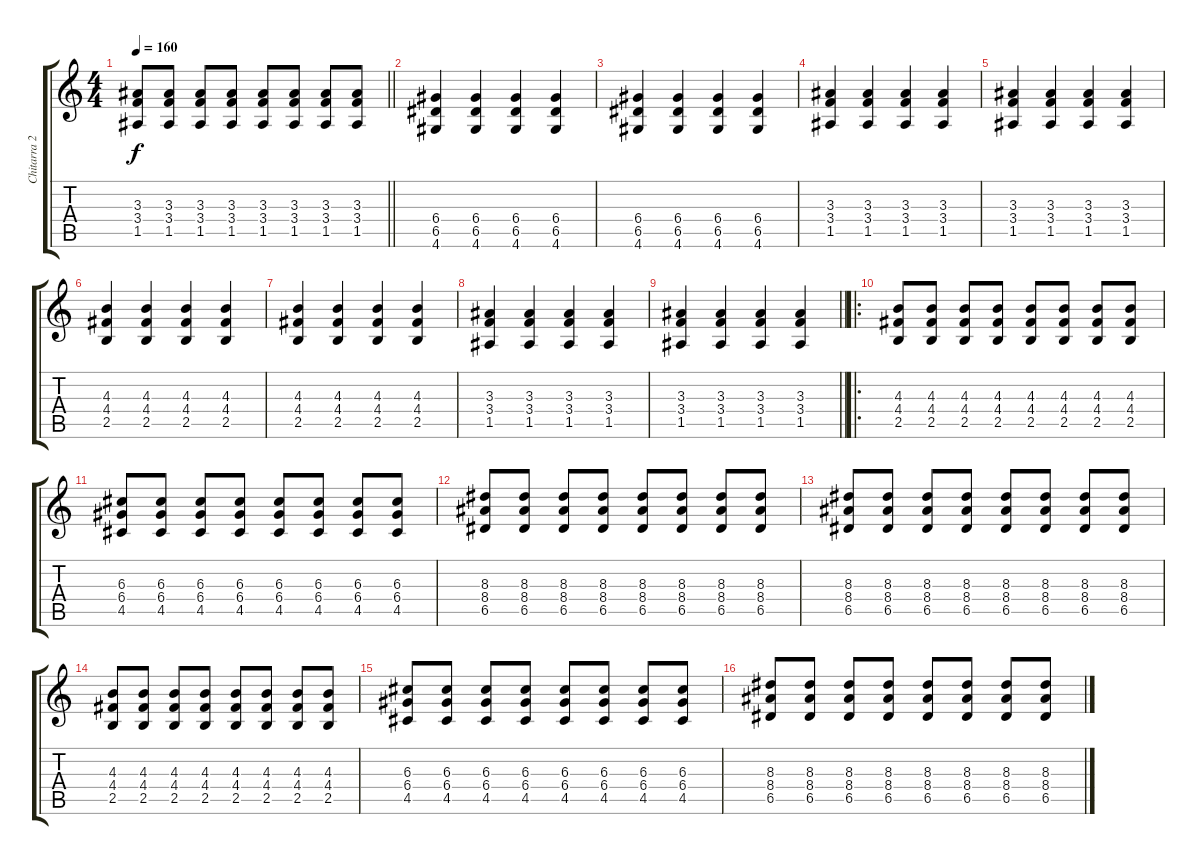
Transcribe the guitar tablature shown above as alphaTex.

\track ("Chitarra 2" "Chitarra 2") {instrument overdrivenguitar}
\staff {score tabs}
\tuning (E4 B3 G3 D3 A2 E2) {hide}
\ts (4 4)
\tempo 160
\clef g2
\barLineRight lightlight
\ks c
(3.3 3.4 1.5).8{dy f} (3.3 3.4 1.5).8 (3.3 3.4 1.5).8 (3.3 3.4 1.5).8 (3.3 3.4 1.5).8 (3.3 3.4 1.5).8 (3.3 3.4 1.5).8 (3.3 3.4 1.5).8 |
(6.4 6.5 4.6).4 (6.4 6.5 4.6).4 (6.4 6.5 4.6).4 (6.4 6.5 4.6).4 |
(6.4 6.5 4.6).4 (6.4 6.5 4.6).4 (6.4 6.5 4.6).4 (6.4 6.5 4.6).4 |
(3.3 3.4 1.5).4 (3.3 3.4 1.5).4 (3.3 3.4 1.5).4 (3.3 3.4 1.5).4 |
(3.3 3.4 1.5).4 (3.3 3.4 1.5).4 (3.3 3.4 1.5).4 (3.3 3.4 1.5).4 |
(4.3 4.4 2.5).4 (4.3 4.4 2.5).4 (4.3 4.4 2.5).4 (4.3 4.4 2.5).4 |
(4.3 4.4 2.5).4 (4.3 4.4 2.5).4 (4.3 4.4 2.5).4 (4.3 4.4 2.5).4 |
(3.3 3.4 1.5).4 (3.3 3.4 1.5).4 (3.3 3.4 1.5).4 (3.3 3.4 1.5).4 |
\barLineRight lightlight
(3.3 3.4 1.5).4 (3.3 3.4 1.5).4 (3.3 3.4 1.5).4 (3.3 3.4 1.5).4 |
\ro
(4.3 4.4 2.5).8 (4.3 4.4 2.5).8 (4.3 4.4 2.5).8 (4.3 4.4 2.5).8 (4.3 4.4 2.5).8 (4.3 4.4 2.5).8 (4.3 4.4 2.5).8 (4.3 4.4 2.5).8 |
(6.3 6.4 4.5).8 (6.3 6.4 4.5).8 (6.3 6.4 4.5).8 (6.3 6.4 4.5).8 (6.3 6.4 4.5).8 (6.3 6.4 4.5).8 (6.3 6.4 4.5).8 (6.3 6.4 4.5).8 |
(8.3 8.4 6.5).8 (8.3 8.4 6.5).8 (8.3 8.4 6.5).8 (8.3 8.4 6.5).8 (8.3 8.4 6.5).8 (8.3 8.4 6.5).8 (8.3 8.4 6.5).8 (8.3 8.4 6.5).8 |
(8.3 8.4 6.5).8 (8.3 8.4 6.5).8 (8.3 8.4 6.5).8 (8.3 8.4 6.5).8 (8.3 8.4 6.5).8 (8.3 8.4 6.5).8 (8.3 8.4 6.5).8 (8.3 8.4 6.5).8 |
(4.3 4.4 2.5).8 (4.3 4.4 2.5).8 (4.3 4.4 2.5).8 (4.3 4.4 2.5).8 (4.3 4.4 2.5).8 (4.3 4.4 2.5).8 (4.3 4.4 2.5).8 (4.3 4.4 2.5).8 |
(6.3 6.4 4.5).8 (6.3 6.4 4.5).8 (6.3 6.4 4.5).8 (6.3 6.4 4.5).8 (6.3 6.4 4.5).8 (6.3 6.4 4.5).8 (6.3 6.4 4.5).8 (6.3 6.4 4.5).8 |
(8.3 8.4 6.5).8 (8.3 8.4 6.5).8 (8.3 8.4 6.5).8 (8.3 8.4 6.5).8 (8.3 8.4 6.5).8 (8.3 8.4 6.5).8 (8.3 8.4 6.5).8 (8.3 8.4 6.5).8
